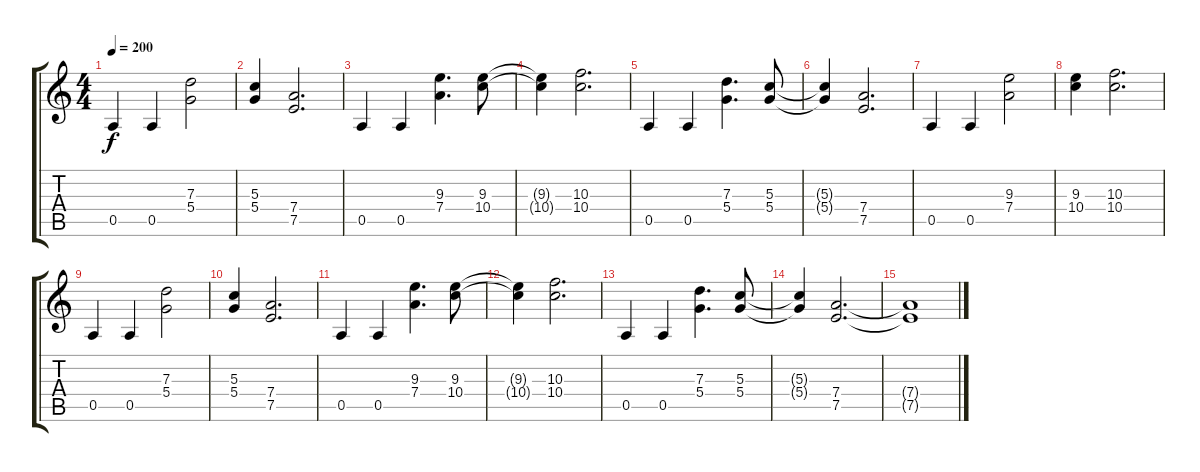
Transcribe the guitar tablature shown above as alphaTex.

\track "" {instrument overdrivenguitar}
\staff {score tabs}
\tuning (E4 B3 G3 D3 A2 E2) {hide}
\ts (4 4)
\tempo 200
\clef g2
\ks c
0.5.4{dy f} 0.5.4 (7.3 5.4).2 |
(5.3 5.4).4 (7.4 7.5).2{d} |
0.5.4 0.5.4 (9.3 7.4).4{d} (9.3 10.4).8 |
(9.3{t} 10.4{t}).4 (10.3 10.4).2{d} |
0.5.4 0.5.4 (7.3 5.4).4{d} (5.3 5.4).8 |
(5.3{t} 5.4{t}).4 (7.4 7.5).2{d} |
0.5.4 0.5.4 (9.3 7.4).2 |
(9.3 10.4).4 (10.3 10.4).2{d} |
0.5.4 0.5.4 (7.3 5.4).2 |
(5.3 5.4).4 (7.4 7.5).2{d} |
0.5.4 0.5.4 (9.3 7.4).4{d} (9.3 10.4).8 |
(9.3{t} 10.4{t}).4 (10.3 10.4).2{d} |
0.5.4 0.5.4 (7.3 5.4).4{d} (5.3 5.4).8 |
(5.3{t} 5.4{t}).4 (7.4 7.5).2{d} |
(7.4{t} 7.5{t}).1
